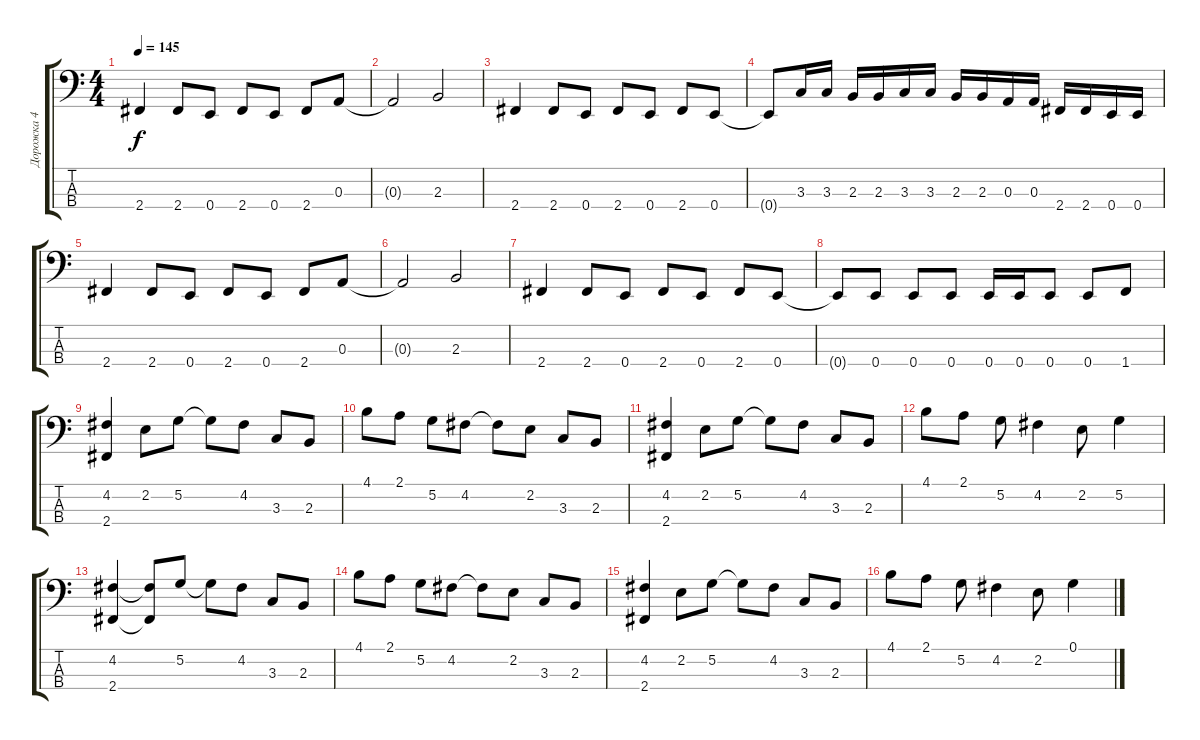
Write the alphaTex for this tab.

\track ("Дорожка 4" "Дорожка 4") {instrument electricbassfinger}
\staff {score tabs}
\tuning (G2 D2 A1 E1) {hide}
\ts (4 4)
\tempo 145
\clef f4
\ks c
2.4.4{dy f} 2.4.8 0.4.8 2.4.8 0.4.8 2.4.8 0.3.8 |
0.3{t}.2 2.3.2 |
2.4.4 2.4.8 0.4.8 2.4.8 0.4.8 2.4.8 0.4.8 |
0.4{t}.8 3.3.16 3.3.16 2.3.16 2.3.16 3.3.16 3.3.16 2.3.16 2.3.16 0.3.16 0.3.16 2.4.16 2.4.16 0.4.16 0.4.16 |
2.4.4 2.4.8 0.4.8 2.4.8 0.4.8 2.4.8 0.3.8 |
0.3{t}.2 2.3.2 |
2.4.4 2.4.8 0.4.8 2.4.8 0.4.8 2.4.8 0.4.8 |
0.4{t}.8 0.4.8 0.4.8 0.4.8 0.4.16 0.4.16 0.4.8 0.4.8 1.4.8 |
(4.2 2.4).4 2.2.8 5.2.8 5.2{t}.8 4.2.8 3.3.8 2.3.8 |
4.1.8 2.1.8 5.2.8 4.2.8 4.2{t}.8 2.2.8 3.3.8 2.3.8 |
(4.2 2.4).4 2.2.8 5.2.8 5.2{t}.8 4.2.8 3.3.8 2.3.8 |
4.1.8 2.1.8 5.2.8 4.2.4 2.2.8 5.2.4 |
(4.2 2.4).4 (4.2{t} 2.4{t}).8 5.2.8 5.2{t}.8 4.2.8 3.3.8 2.3.8 |
4.1.8 2.1.8 5.2.8 4.2.8 4.2{t}.8 2.2.8 3.3.8 2.3.8 |
(4.2 2.4).4 2.2.8 5.2.8 5.2{t}.8 4.2.8 3.3.8 2.3.8 |
4.1.8 2.1.8 5.2.8 4.2.4 2.2.8 0.1.4
